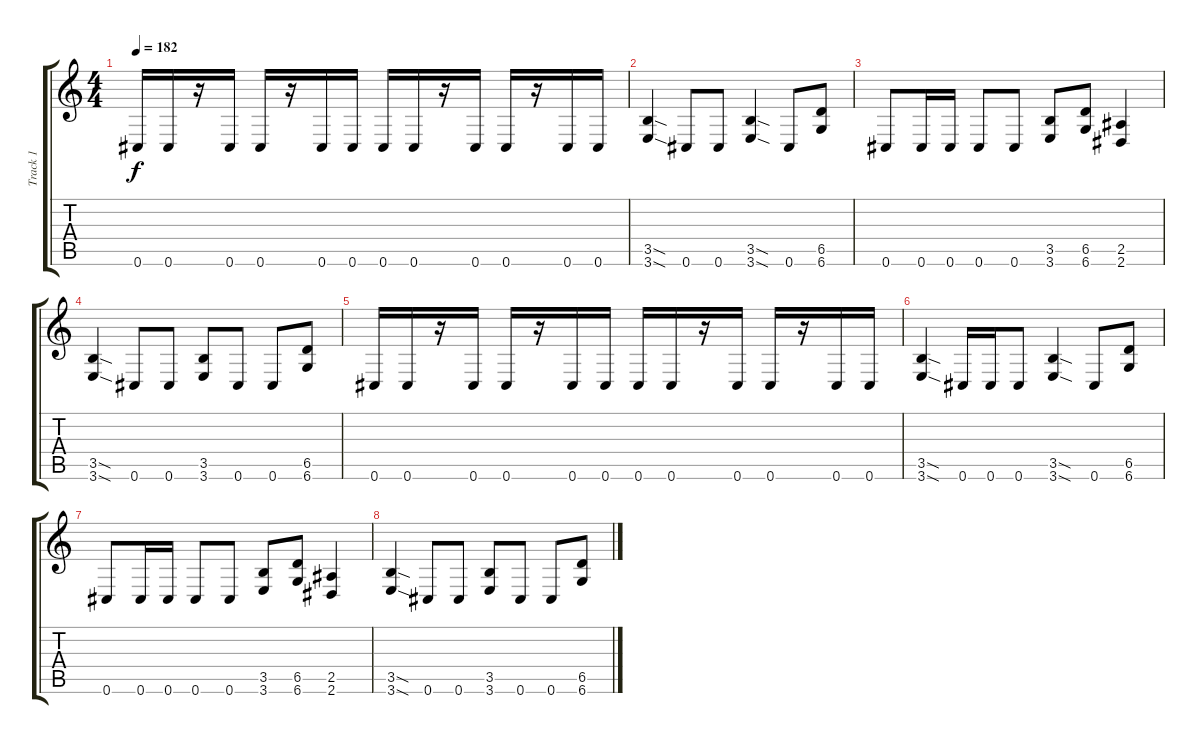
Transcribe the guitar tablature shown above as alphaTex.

\track ("Track 1" "Track 1") {instrument distortionguitar}
\staff {score tabs}
\tuning (Eb4 Bb3 Gb3 Db3 Ab2 Db2) {hide}
\ts (4 4)
\tempo 182
\clef g2
\ks c
0.6.16{dy f} 0.6.16 r.16 0.6.16 0.6.16 r.16 0.6.16 0.6.16 0.6.16 0.6.16 r.16 0.6.16 0.6.16 r.16 0.6.16 0.6.16 |
(3.5{sod} 3.6{sod}).4 0.6.8 0.6.8 (3.5{sod} 3.6{sod}).4 0.6.8 (6.5 6.6).8 |
0.6.8 0.6.16 0.6.16 0.6.8 0.6.8 (3.5 3.6).8 (6.5 6.6).8 (2.5 2.6).4 |
(3.5{sod} 3.6{sod}).4 0.6.8 0.6.8 (3.5 3.6).8 0.6.8 0.6.8 (6.5 6.6).8 |
0.6.16 0.6.16 r.16 0.6.16 0.6.16 r.16 0.6.16 0.6.16 0.6.16 0.6.16 r.16 0.6.16 0.6.16 r.16 0.6.16 0.6.16 |
(3.5{sod} 3.6{sod}).4 0.6.16 0.6.16 0.6.8 (3.5{sod} 3.6{sod}).4 0.6.8 (6.5 6.6).8 |
0.6.8 0.6.16 0.6.16 0.6.8 0.6.8 (3.5 3.6).8 (6.5 6.6).8 (2.5 2.6).4 |
(3.5{sod} 3.6{sod}).4 0.6.8 0.6.8 (3.5 3.6).8 0.6.8 0.6.8 (6.5 6.6).8
